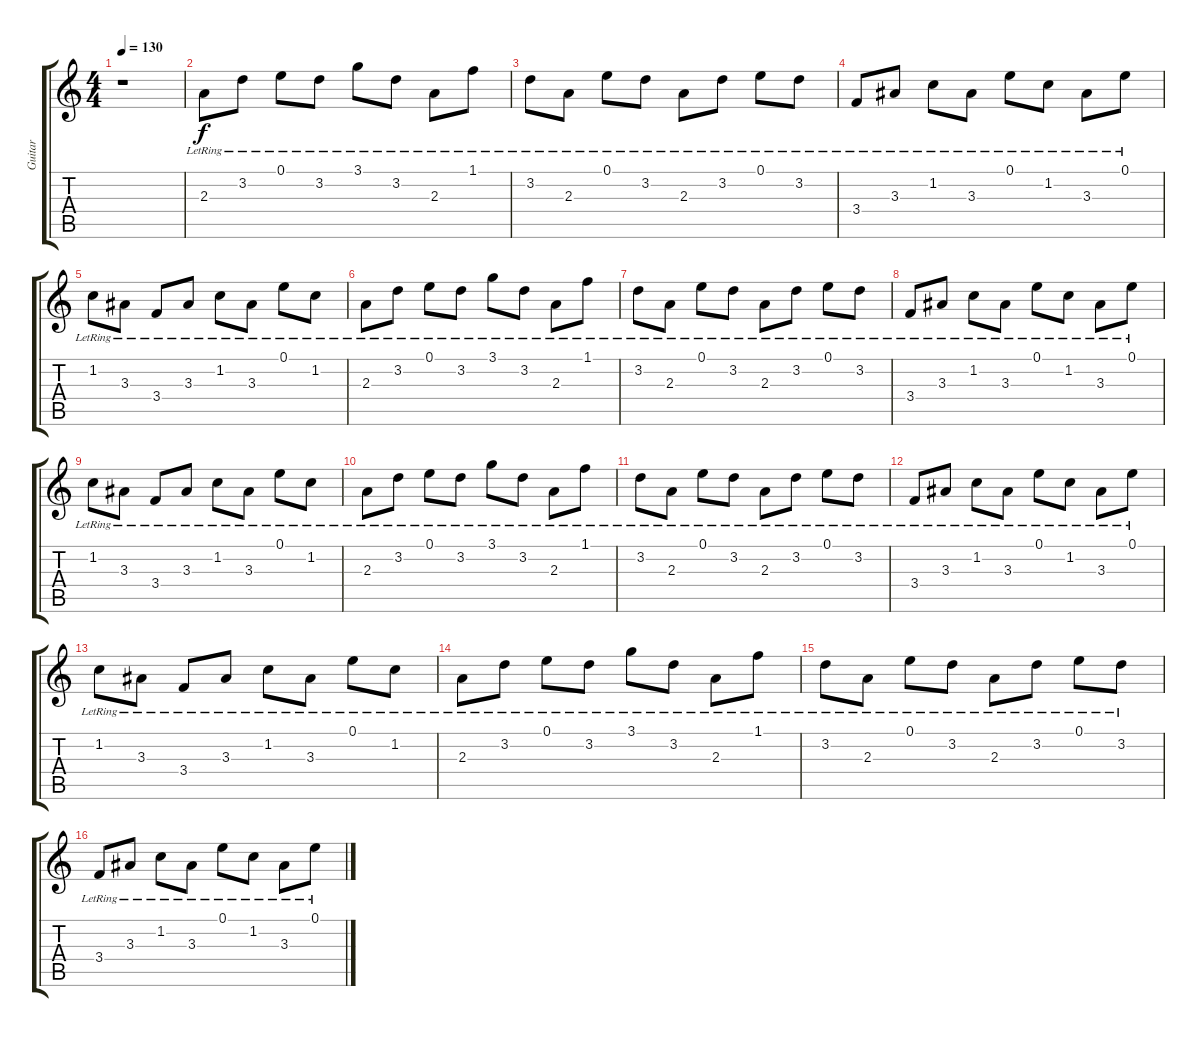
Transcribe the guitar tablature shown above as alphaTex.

\track ("Guitar" "Guitar") {instrument acousticguitarsteel}
\staff {score tabs}
\tuning (E4 B3 G3 D3 A2 E2) {hide}
\ts (4 4)
\tempo 130
\clef g2
\ks c
r.1{dy f instrument acousticguitarsteel} |
2.3{lr}.8 3.2{lr}.8 0.1{lr}.8 3.2{lr}.8 3.1{lr}.8 3.2{lr}.8 2.3{lr}.8 1.1{lr}.8 |
3.2{lr}.8 2.3{lr}.8 0.1{lr}.8 3.2{lr}.8 2.3{lr}.8 3.2{lr}.8 0.1{lr}.8 3.2{lr}.8 |
3.4{lr}.8{instrument acousticguitarsteel} 3.3{lr}.8 1.2{lr}.8 3.3{lr}.8 0.1{lr}.8 1.2{lr}.8 3.3{lr}.8 0.1{lr}.8 |
1.2{lr}.8 3.3{lr}.8 3.4{lr}.8 3.3{lr}.8 1.2{lr}.8 3.3{lr}.8 0.1{lr}.8 1.2{lr}.8 |
2.3{lr}.8{instrument acousticguitarsteel} 3.2{lr}.8 0.1{lr}.8 3.2{lr}.8 3.1{lr}.8 3.2{lr}.8 2.3{lr}.8 1.1{lr}.8 |
3.2{lr}.8 2.3{lr}.8 0.1{lr}.8 3.2{lr}.8 2.3{lr}.8 3.2{lr}.8 0.1{lr}.8 3.2{lr}.8 |
3.4{lr}.8{instrument acousticguitarsteel} 3.3{lr}.8 1.2{lr}.8 3.3{lr}.8 0.1{lr}.8 1.2{lr}.8 3.3{lr}.8 0.1{lr}.8 |
1.2{lr}.8 3.3{lr}.8 3.4{lr}.8 3.3{lr}.8 1.2{lr}.8 3.3{lr}.8 0.1{lr}.8 1.2{lr}.8 |
2.3{lr}.8{instrument acousticguitarsteel} 3.2{lr}.8 0.1{lr}.8 3.2{lr}.8 3.1{lr}.8 3.2{lr}.8 2.3{lr}.8 1.1{lr}.8 |
3.2{lr}.8 2.3{lr}.8 0.1{lr}.8 3.2{lr}.8 2.3{lr}.8 3.2{lr}.8 0.1{lr}.8 3.2{lr}.8 |
3.4{lr}.8{instrument acousticguitarsteel} 3.3{lr}.8 1.2{lr}.8 3.3{lr}.8 0.1{lr}.8 1.2{lr}.8 3.3{lr}.8 0.1{lr}.8 |
1.2{lr}.8 3.3{lr}.8 3.4{lr}.8 3.3{lr}.8 1.2{lr}.8 3.3{lr}.8 0.1{lr}.8 1.2{lr}.8 |
2.3{lr}.8{instrument acousticguitarsteel} 3.2{lr}.8 0.1{lr}.8 3.2{lr}.8 3.1{lr}.8 3.2{lr}.8 2.3{lr}.8 1.1{lr}.8 |
3.2{lr}.8 2.3{lr}.8 0.1{lr}.8 3.2{lr}.8 2.3{lr}.8 3.2{lr}.8 0.1{lr}.8 3.2{lr}.8 |
3.4{lr}.8{instrument acousticguitarsteel} 3.3{lr}.8 1.2{lr}.8 3.3{lr}.8 0.1{lr}.8 1.2{lr}.8 3.3{lr}.8 0.1{lr}.8
